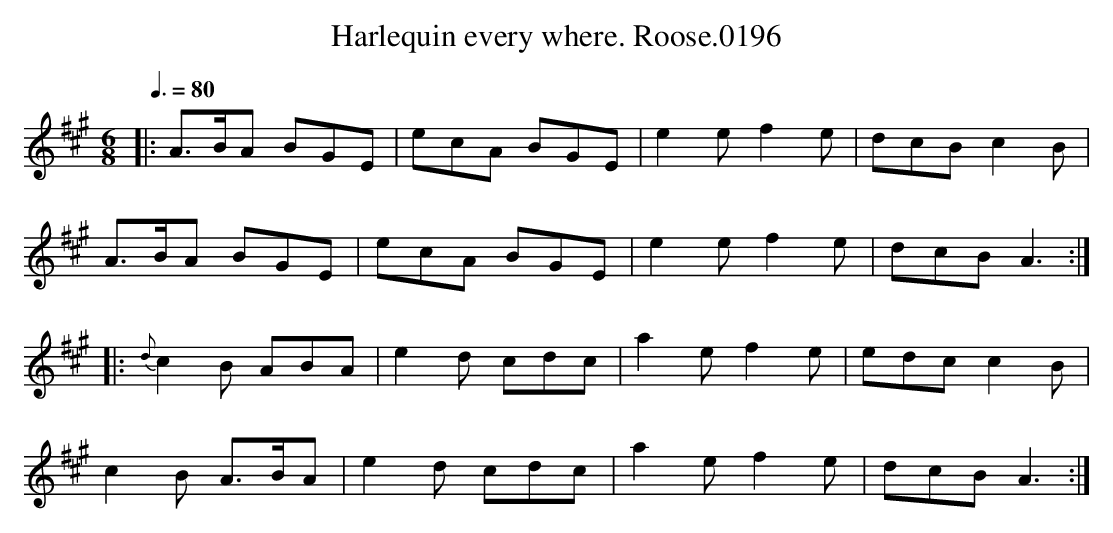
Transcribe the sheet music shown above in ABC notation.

X:1
T:Harlequin every where. Roose.0196
M:6/8
L:1/8
Q:3/8=80
K:A
|: A>BA BGE | ecA BGE | e2 e f2 e | dcB c2 B |
A>BA BGE | ecA BGE | e2 e f2 e | dcB A3 :|
|: {d}c2 B ABA | e2 d cdc | a2 e f2 e | edc c2 B |
c2 B A>BA | e2 d cdc | a2 e f2 e | dcB A3 :|
